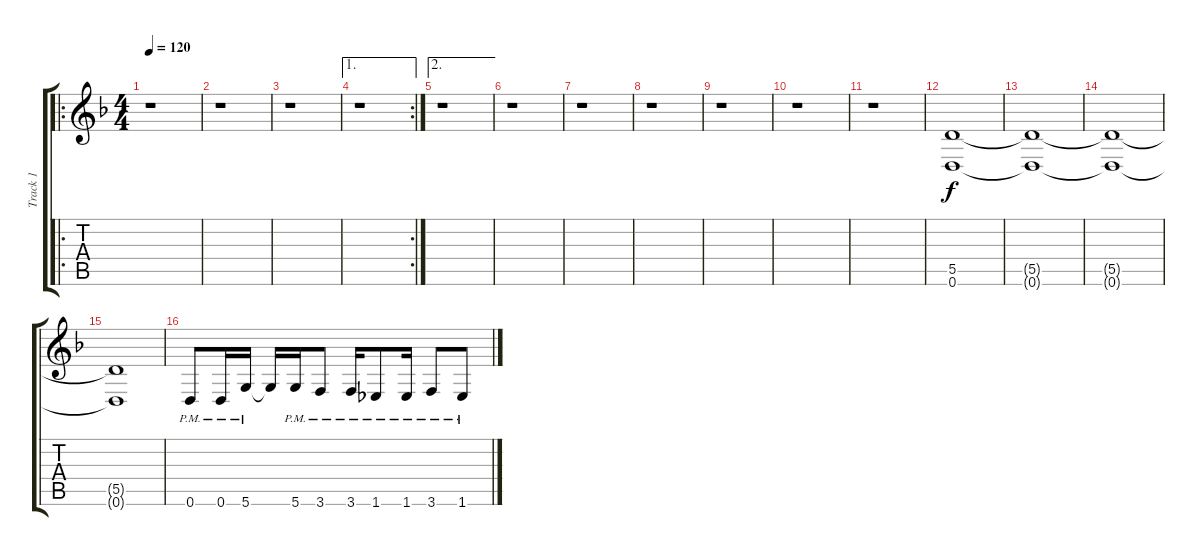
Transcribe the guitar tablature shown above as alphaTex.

\track ("Track 1" "Track 1") {instrument distortionguitar}
\staff {score tabs}
\tuning (E4 B3 G3 D3 A2 D2) {hide}
\ro
\ts (4 4)
\tempo 120
\clef g2
\ks f
r.1{dy f} |
r.1 |
r.1 |
\ae 1
\rc 2
r.1 |
\ae 2
r.1 |
r.1 |
r.1 |
r.1 |
r.1 |
r.1 |
r.1 |
(5.5 0.6).1 |
(5.5{t} 0.6{t}).1 |
(5.5{t} 0.6{t}).1 |
(5.5{t} 0.6{t}).1 |
0.6{pm}.8 0.6{pm}.16 5.6{pm}.16 5.6{t}.16 5.6{pm}.16 3.6{pm}.8 3.6{pm}.16 1.6{pm}.8 1.6{pm}.16 3.6{pm}.8 1.6{pm}.8
